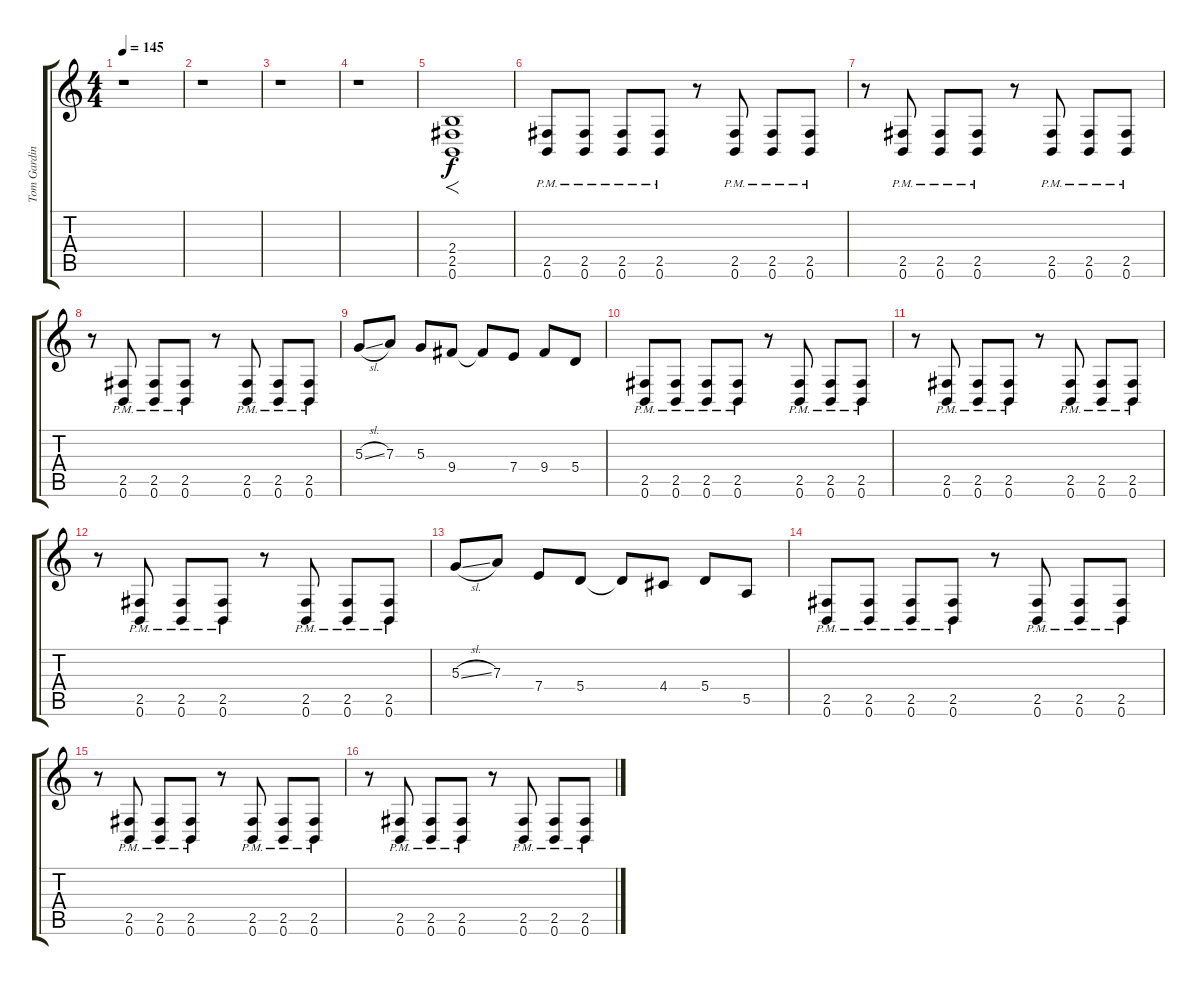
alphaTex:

\track ("Tom Gardiner - rhythm guitar" "Tom Gardin") {instrument distortionguitar}
\staff {score tabs}
\tuning (B3 Gb3 D3 A2 E2 B1) {hide}
\ts (4 4)
\tempo 145
\clef g2
\ks aminor
r.1{dy f} |
r.1 |
r.1 |
r.1 |
(2.4 2.5 0.6).1{f} |
(2.5{pm} 0.6{pm}).8 (2.5{pm} 0.6{pm}).8 (2.5{pm} 0.6{pm}).8 (2.5{pm} 0.6{pm}).8 r.8 (2.5{pm} 0.6{pm}).8 (2.5{pm} 0.6{pm}).8 (2.5{pm} 0.6{pm}).8 |
r.8 (2.5{pm} 0.6{pm}).8 (2.5{pm} 0.6{pm}).8 (2.5{pm} 0.6{pm}).8 r.8 (2.5{pm} 0.6{pm}).8 (2.5{pm} 0.6{pm}).8 (2.5{pm} 0.6{pm}).8 |
r.8 (2.5{pm} 0.6{pm}).8 (2.5{pm} 0.6{pm}).8 (2.5{pm} 0.6{pm}).8 r.8 (2.5{pm} 0.6{pm}).8 (2.5{pm} 0.6{pm}).8 (2.5{pm} 0.6{pm}).8 |
5.3{sl}.8 7.3.8 5.3.8 9.4.8 9.4{t}.8 7.4.8 9.4.8 5.4.8 |
(2.5{pm} 0.6{pm}).8 (2.5{pm} 0.6{pm}).8 (2.5{pm} 0.6{pm}).8 (2.5{pm} 0.6{pm}).8 r.8 (2.5{pm} 0.6{pm}).8 (2.5{pm} 0.6{pm}).8 (2.5{pm} 0.6{pm}).8 |
r.8 (2.5{pm} 0.6{pm}).8 (2.5{pm} 0.6{pm}).8 (2.5{pm} 0.6{pm}).8 r.8 (2.5{pm} 0.6{pm}).8 (2.5{pm} 0.6{pm}).8 (2.5{pm} 0.6{pm}).8 |
r.8 (2.5{pm} 0.6{pm}).8 (2.5{pm} 0.6{pm}).8 (2.5{pm} 0.6{pm}).8 r.8 (2.5{pm} 0.6{pm}).8 (2.5{pm} 0.6{pm}).8 (2.5{pm} 0.6{pm}).8 |
5.3{sl}.8 7.3.8 7.4.8 5.4.8 5.4{t}.8 4.4.8 5.4.8 5.5.8 |
(2.5{pm} 0.6{pm}).8 (2.5{pm} 0.6{pm}).8 (2.5{pm} 0.6{pm}).8 (2.5{pm} 0.6{pm}).8 r.8 (2.5{pm} 0.6{pm}).8 (2.5{pm} 0.6{pm}).8 (2.5{pm} 0.6{pm}).8 |
r.8 (2.5{pm} 0.6{pm}).8 (2.5{pm} 0.6{pm}).8 (2.5{pm} 0.6{pm}).8 r.8 (2.5{pm} 0.6{pm}).8 (2.5{pm} 0.6{pm}).8 (2.5{pm} 0.6{pm}).8 |
r.8 (2.5{pm} 0.6{pm}).8 (2.5{pm} 0.6{pm}).8 (2.5{pm} 0.6{pm}).8 r.8 (2.5{pm} 0.6{pm}).8 (2.5{pm} 0.6{pm}).8 (2.5{pm} 0.6{pm}).8
